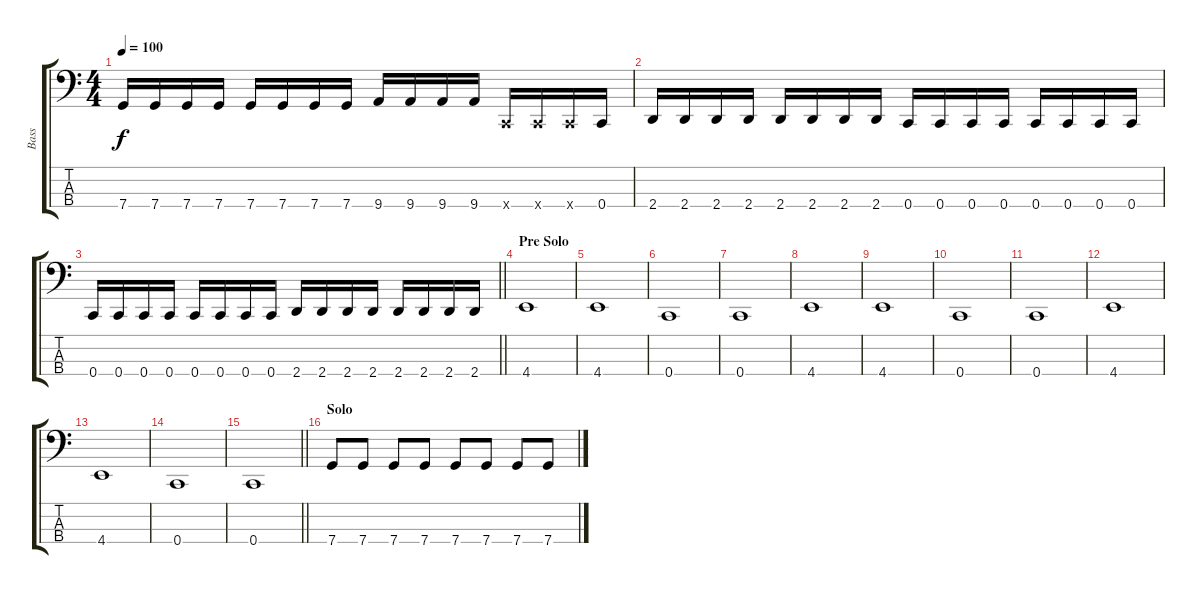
\track ("Bass" "Bass") {instrument electricbasspick}
\staff {score tabs}
\tuning (F2 C2 G1 C1) {hide}
\ts (4 4)
\tempo 100
\clef f4
\ks c
7.4.16{dy f} 7.4.16 7.4.16 7.4.16 7.4.16 7.4.16 7.4.16 7.4.16 9.4.16 9.4.16 9.4.16 9.4.16 0.4{x}.16 0.4{x}.16 0.4{x}.16 0.4.16 |
2.4.16 2.4.16 2.4.16 2.4.16 2.4.16 2.4.16 2.4.16 2.4.16 0.4.16 0.4.16 0.4.16 0.4.16 0.4.16 0.4.16 0.4.16 0.4.16 |
\barLineRight lightlight
0.4.16 0.4.16 0.4.16 0.4.16 0.4.16 0.4.16 0.4.16 0.4.16 2.4.16 2.4.16 2.4.16 2.4.16 2.4.16 2.4.16 2.4.16 2.4.16 |
\section ("" "Pre Solo")
4.4.1 |
4.4.1 |
0.4.1 |
0.4.1 |
4.4.1 |
4.4.1 |
0.4.1 |
0.4.1 |
4.4.1 |
4.4.1 |
0.4.1 |
\barLineRight lightlight
0.4.1 |
\section ("" "Solo")
7.4.8 7.4.8 7.4.8 7.4.8 7.4.8 7.4.8 7.4.8 7.4.8
